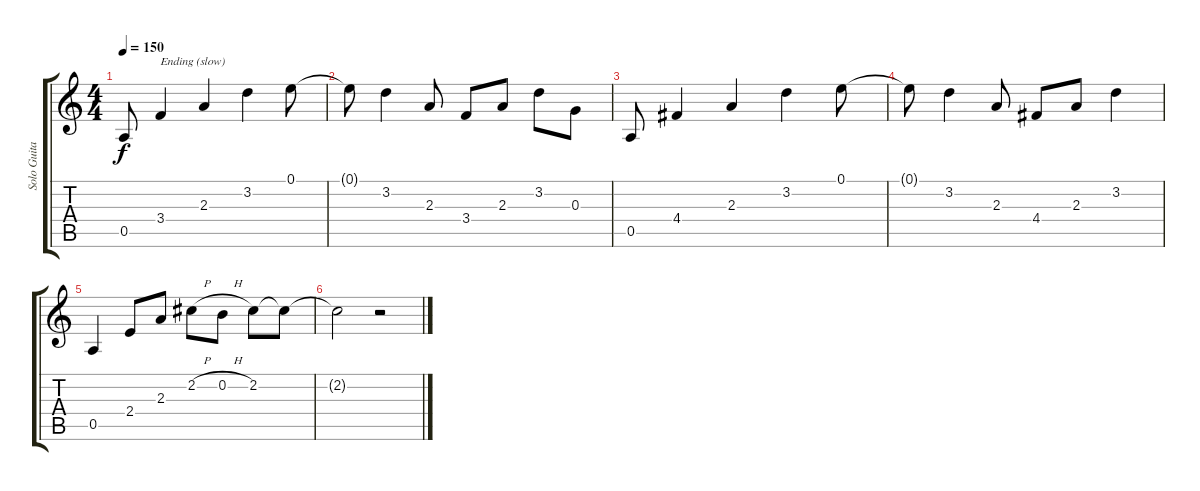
\track ("Solo Guitar" "Solo Guita") {instrument acousticguitarnylon}
\staff {score tabs}
\tuning (E4 B3 G3 D3 A2 E2) {hide}
\ts (4 4)
\tempo 150
\clef g2
\ks c
0.5.8{dy f} 3.4.4{txt "Ending (slow)"} 2.3.4 3.2.4 0.1.8 |
0.1{t}.8 3.2.4 2.3.8 3.4.8 2.3.8 3.2.8 0.3.8 |
0.5.8 4.4.4 2.3.4 3.2.4 0.1.8 |
0.1{t}.8 3.2.4 2.3.8 4.4.8 2.3.8 3.2.4 |
0.5.4 2.4.8 2.3.8 2.2{h}.8 0.2{h}.8 2.2.8 2.2{t}.8 |
2.2{t}.2 r.2
